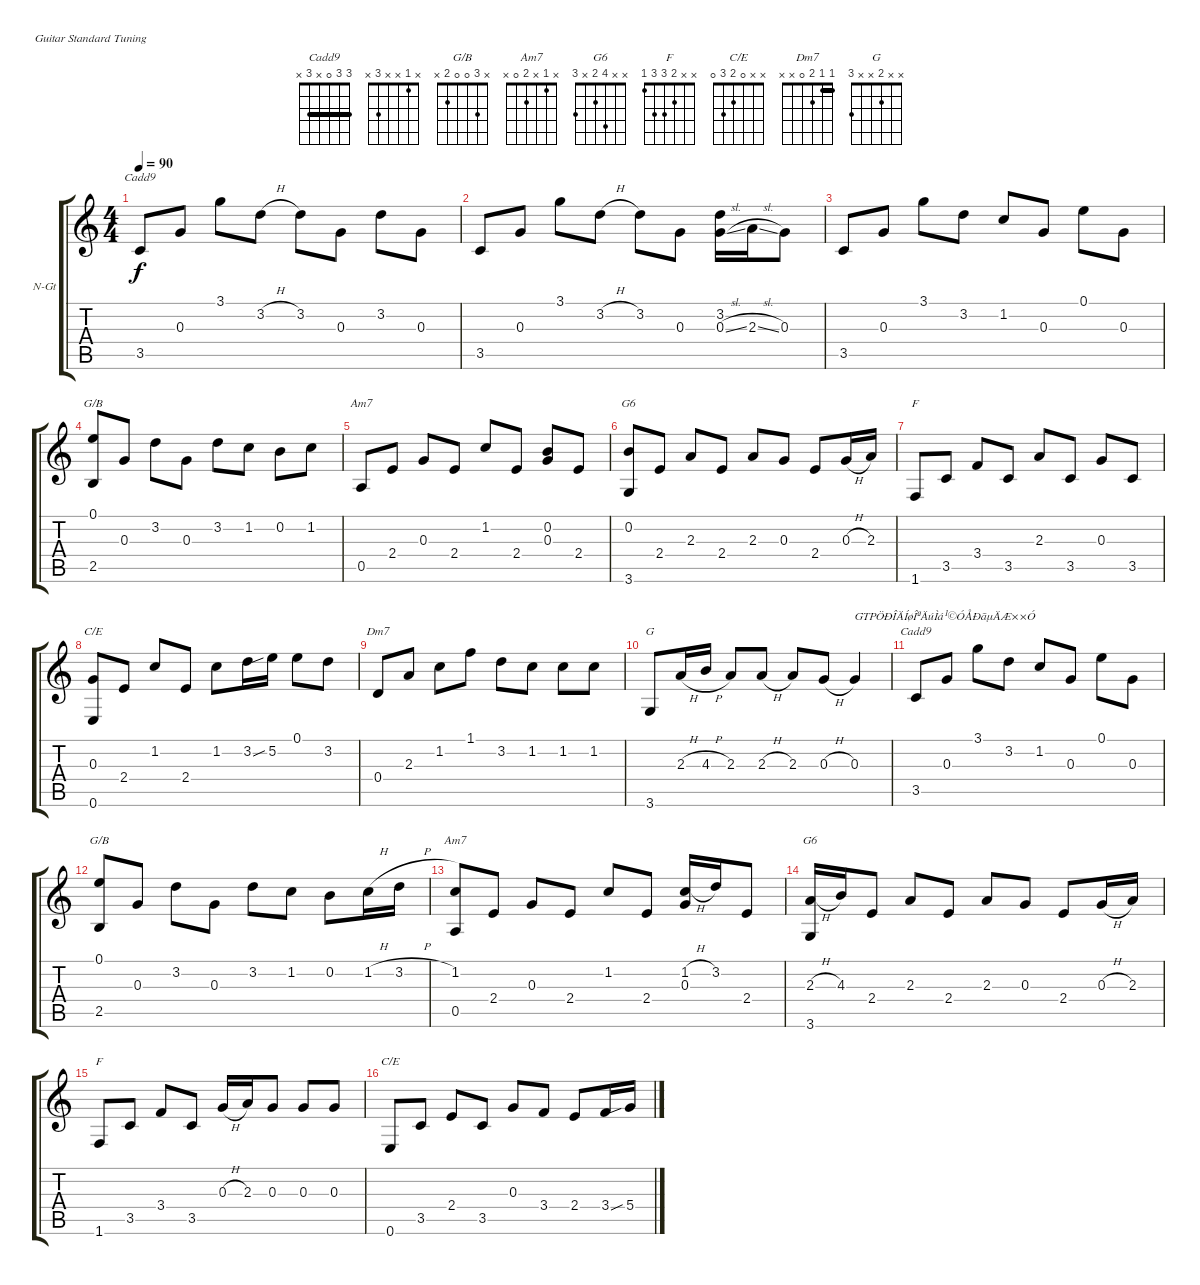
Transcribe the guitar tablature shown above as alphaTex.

\bracketExtendMode groupsimilarinstruments
\firstSystemTrackNameOrientation horizontal
\otherSystemsTrackNameOrientation horizontal
\track ("Òô¹ì 1" "N-Gt") {instrument acousticguitarnylon}
\staff {score tabs}
\tuning (E4 B3 G3 D3 A2 E2)
\chord ("Cadd9" 3 3 0 x 3 x)
\chord ("" x 1 x x 3 x) {showfingering false}
\chord ("G/B" x 3 0 0 2 x) {showfingering false}
\chord ("Am7" x 1 x 2 0 x)
\chord ("G6" x 0 2 2 x 3) {showfingering false}
\chord ("F" x x 2 3 3 1) {showfingering false}
\chord ("C/E" x 1 0 2 x 0) {showfingering false}
\chord ("Dm7" 1 1 2 0 x x) {showfingering false barre 1}
\chord ("G" x x 2 x x 3) {showfingering false}
\chord ("Cadd9" 3 3 0 x 3 x) {showfingering false barre 3}
\chord ("Am7" x 1 x 2 0 x) {showfingering false}
\chord ("G6" x x 4 2 x 3) {showfingering false}
\chord ("C/E" x x 0 2 3 0) {showfingering false}
\ts (4 4)
\beaming (8 2 2 2 2)
\tempo 90
\clef g2
\ks c
3.5.8{ch "Cadd9" dy f instrument acousticguitarnylon} 0.3.8 3.1.8 3.2{h}.8 3.2.8 0.3.8 3.2.8 0.3.8 |
3.5.8 0.3.8 3.1.8 3.2{h}.8 3.2.8 0.3.8 (3.2 0.3{sl}).16 2.3{sl}.16 0.3.8 |
3.5.8{ch ""} 0.3.8 3.1.8 3.2.8 1.2.8 0.3.8 0.1.8 0.3.8 |
(0.1 2.5).8{ch "G/B"} 0.3.8 3.2.8 0.3.8 3.2.8 1.2.8 0.2.8 1.2.8 |
0.5.8{ch "Am7"} 2.4.8 0.3.8 2.4.8 1.2.8 2.4.8 (0.2 0.3).8 2.4.8 |
(0.2 3.6).8{ch "G6"} 2.4.8 2.3.8 2.4.8 2.3.8 0.3.8 2.4.8 0.3{h}.16 2.3.16 |
1.6.8{ch "F"} 3.5.8 3.4.8 3.5.8 2.3.8 3.5.8 0.3.8 3.5.8 |
(0.3 0.6).8{ch "C/E"} 2.4.8 1.2.8 2.4.8 1.2.8 3.2.16 5.2{sib}.16 0.1.8 3.2.8 |
0.4.8{ch "Dm7"} 2.3.8 1.2.8 1.1.8 3.2.8 1.2.8 1.2.8 1.2.8 |
3.6.8{ch "G"} 2.3{h}.16 4.3{h}.16 2.3.8 2.3{h}.8 2.3.8 0.3{h}.8 0.3.4{txt "GTPÖÐÎÄÍøÎªÄúÌá¹©ÓÅÐãµÄÆ××Ó"} |
3.5.8{ch "Cadd9"} 0.3.8 3.1.8 3.2.8 1.2.8{ch ""} 0.3.8 0.1.8 0.3.8 |
(0.1 2.5).8{ch "G/B"} 0.3.8 3.2.8 0.3.8 3.2.8 1.2.8 0.2.8 1.2{h}.16 3.2{h}.16 |
(1.2 0.5).8{ch "Am7"} 2.4.8 0.3.8 2.4.8 1.2.8 2.4.8 (1.2{h} 0.3).16 3.2.16 2.4.8 |
(2.3{h} 3.6).16{ch "G6"} 4.3.16 2.4.8 2.3.8 2.4.8 2.3.8 0.3.8 2.4.8 0.3{h}.16 2.3.16 |
1.6.8{ch "F"} 3.5.8 3.4.8 3.5.8 0.3{h}.16 2.3.16 0.3.8 0.3.8 0.3.8 |
0.6.8{ch "C/E"} 3.5.8 2.4.8 3.5.8 0.3.8 3.4.8 2.4.8 3.4.16 5.4{sib}.16
